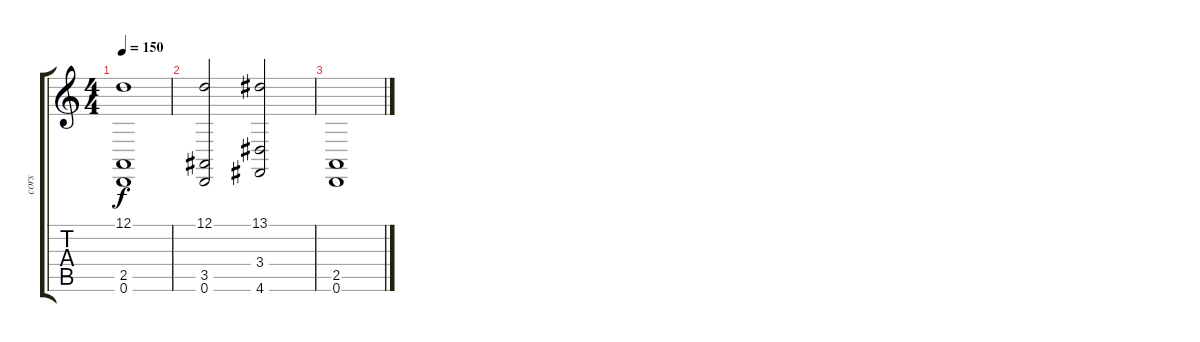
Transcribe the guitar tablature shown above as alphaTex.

\track ("cors" "cors") {instrument trombone bank 1}
\staff {score tabs}
\tuning (D4 A3 F3 C3 G2 D2) {hide}
\ts (4 4)
\tempo 150
\clef g2
\ks c
(12.1 2.5 0.6).1{dy f} |
(12.1 3.5 0.6).2 (13.1 3.4 4.6).2 |
(2.5 0.6).1
